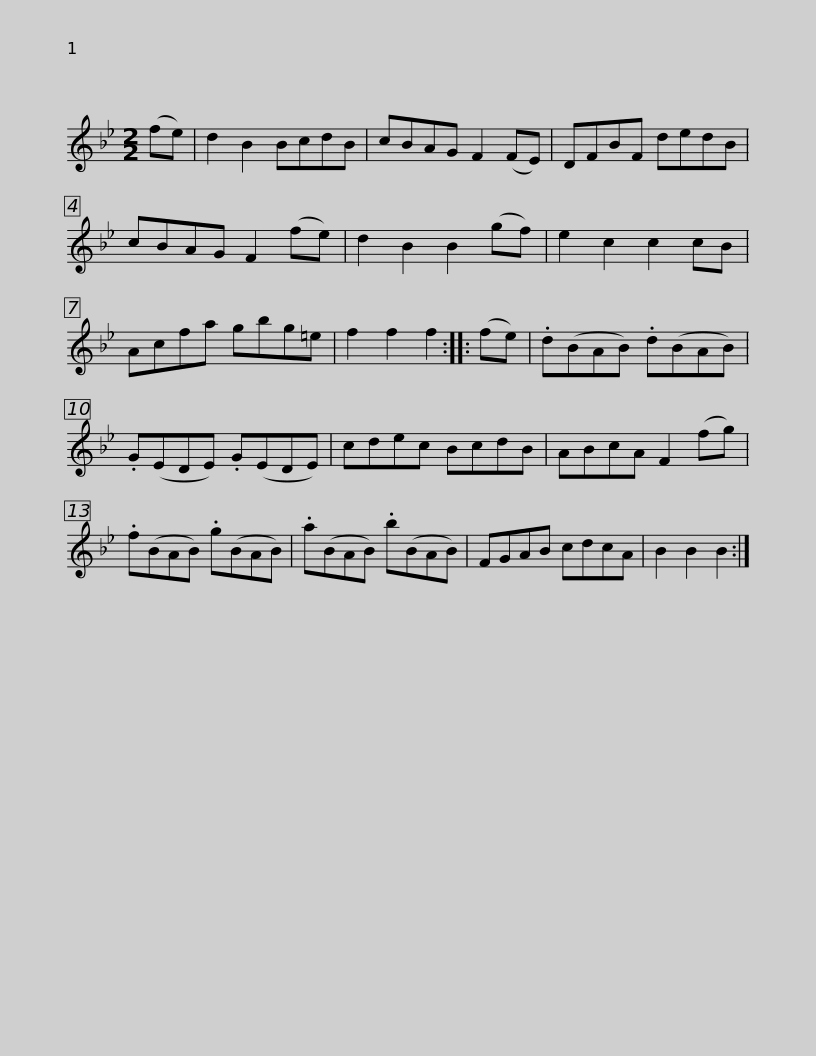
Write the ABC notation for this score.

X:1
L:1/8
M:2/2
I:linebreak $
K:Bb
V:1 treble
V:1
 (fe) | d2 B2 BcdB | cBAG F2 (FE) | DFBF dedB | cBAG F2 (fe) | %5
 d2 B2 B2 (gf) | e2 c2 c2 cB |$ Acfa gbg=e | f2 f2 f2 :: (fe) | %10
 .d(BAB) .d(BAB) | .G(EDE) .G(EDE) | cdec BcdB |$ ABcA F2 (fg) | .f(BAB) .g(BAB) | %15
 .a(BAB) .b(BAB) | FGAB cdcA | B2 B2 B2 :| %18
